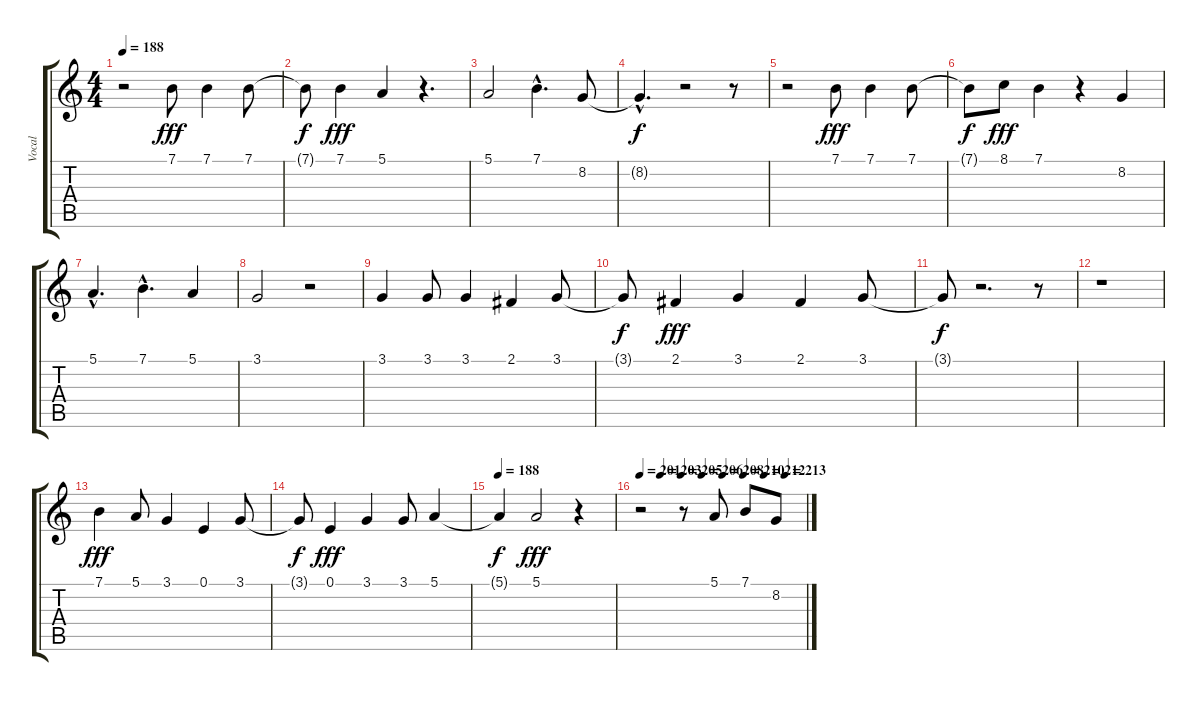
\track ("Vocal" "Vocal") {instrument lead6voice}
\staff {score tabs}
\tuning (E4 B3 G3 D3 A2 E2) {hide}
\ts (4 4)
\tempo 188
\clef g2
\ks c
r.2{dy fff instrument lead6voice} 7.1.8 7.1.4 7.1.8 |
7.1{t}.8{dy f} 7.1.4{dy fff} 5.1.4 r.4{d} |
5.1.2 7.1{hac}.4{d} 8.2.8 |
8.2{hac t}.4{d dy f} r.2 r.8 |
r.2 7.1.8{dy fff} 7.1.4 7.1.8 |
7.1{t}.8{dy f} 8.1.8{dy fff} 7.1.4 r.4 8.2.4 |
5.1{hac}.4{d} 7.1{hac}.4{d} 5.1.4 |
3.1.2 r.2 |
3.1.4 3.1.8 3.1.4 2.1.4 3.1.8 |
3.1{t}.8{dy f} 2.1.4{dy fff} 3.1.4 2.1.4 3.1.8 |
3.1{t}.8{dy f} r.2{d} r.8 |
r.1 |
7.1.4{dy fff} 5.1.8 3.1.4 0.1.4 3.1.8 |
3.1{t}.8{dy f} 0.1.4{dy fff} 3.1.4 3.1.8 5.1.4 |
\tempo 188
5.1{t}.4{dy f} 5.1.2{dy fff} r.4 |
\tempo 201
\tempo (203 0.125)
\tempo (205 0.25)
\tempo (206 0.375)
\tempo (208 0.5)
\tempo (210 0.625)
\tempo (212 0.75)
\tempo (213 0.875)
r.2 r.8 5.1.8 7.1.8 8.2.8
